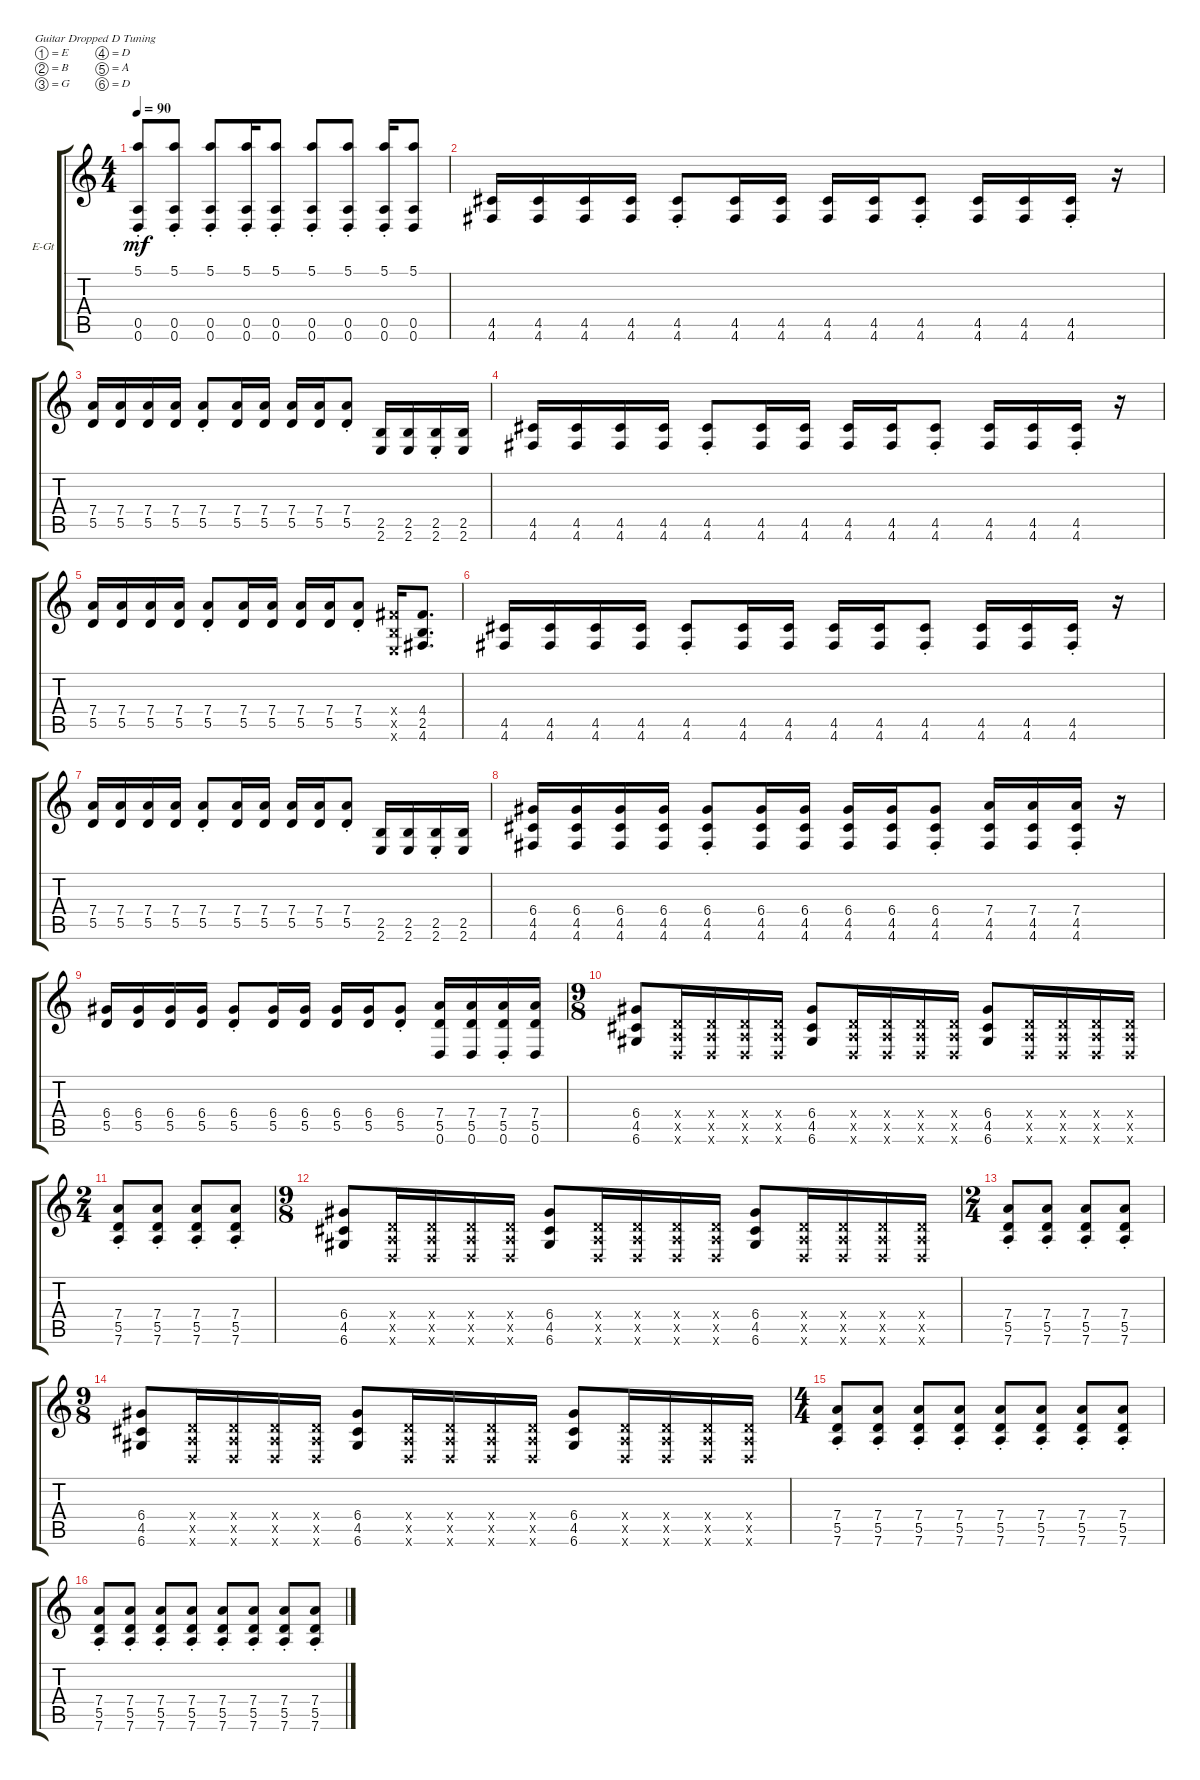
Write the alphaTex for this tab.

\defaultSystemsLayout 4
\bracketExtendMode groupsimilarinstruments
\firstSystemTrackNameOrientation horizontal
\otherSystemsTrackNameOrientation horizontal
\track ("dist" "E-Gt") {instrument distortionguitar}
\staff {score tabs}
\tuning (E4 B3 G3 D3 A2 D2)
\ts (4 4)
\tempo 90
\clef g2
\ks c
(0.6{st} 0.5{st} 5.1{st}).8{dy mf} (0.6{st} 0.5{st} 5.1{st}).8 (0.6{st} 0.5{st} 5.1{st}).8 (0.6{st} 0.5{st} 5.1{st}).16 (0.6{st} 0.5{st} 5.1{st}).8 (0.6{st} 0.5{st} 5.1{st}).8 (0.6{st} 0.5{st} 5.1{st}).8 (0.6{st} 0.5{st} 5.1{st}).16 (0.6 0.5 5.1).8 |
(4.6 4.5).16 (4.6 4.5).16 (4.6 4.5).16 (4.6 4.5).16 (4.6{st} 4.5{st}).8 (4.5 4.6).16 (4.6 4.5).16 (4.5 4.6).16 (4.6 4.5).16 (4.5{st} 4.6{st}).8 (4.6 4.5).16 (4.5 4.6).16 (4.6{st} 4.5{st}).16 r.16 |
(5.5 7.4).16 (5.5 7.4).16 (5.5 7.4).16 (5.5 7.4).16 (5.5{st} 7.4{st}).8 (5.5 7.4).16 (5.5 7.4).16 (5.5 7.4).16 (5.5 7.4).16 (5.5{st} 7.4{st}).8 (2.5 2.6).16 (2.5 2.6).16 (2.5{st} 2.6).16 (2.6 2.5).16 |
(4.6 4.5).16 (4.6 4.5).16 (4.6 4.5).16 (4.6 4.5).16 (4.6{st} 4.5{st}).8 (4.5 4.6).16 (4.6 4.5).16 (4.5 4.6).16 (4.6 4.5).16 (4.5{st} 4.6{st}).8 (4.6 4.5).16 (4.5 4.6).16 (4.6{st} 4.5{st}).16 r.16 |
(5.5 7.4).16 (5.5 7.4).16 (5.5 7.4).16 (5.5 7.4).16 (5.5{st} 7.4{st}).8 (5.5 7.4).16 (5.5 7.4).16 (5.5 7.4).16 (5.5 7.4).16 (5.5{st} 7.4{st}).8 (2.5{x} 2.6{x} 4.4{x}).16 (2.5 4.6 4.4).8{d} |
(4.6 4.5).16 (4.6 4.5).16 (4.6 4.5).16 (4.6 4.5).16 (4.6{st} 4.5{st}).8 (4.5 4.6).16 (4.6 4.5).16 (4.5 4.6).16 (4.6 4.5).16 (4.5{st} 4.6{st}).8 (4.6 4.5).16 (4.5 4.6).16 (4.6{st} 4.5{st}).16 r.16 |
(5.5 7.4).16 (5.5 7.4).16 (5.5 7.4).16 (5.5 7.4).16 (5.5{st} 7.4{st}).8 (5.5 7.4).16 (5.5 7.4).16 (5.5 7.4).16 (5.5 7.4).16 (5.5{st} 7.4{st}).8 (2.5 2.6).16 (2.5 2.6).16 (2.5{st} 2.6).16 (2.6 2.5).16 |
(6.4 4.6 4.5).16 (6.4 4.6 4.5).16 (6.4 4.6 4.5).16 (6.4 4.6 4.5).16 (6.4{st} 4.6{st} 4.5{st}).8 (6.4 4.5 4.6).16 (6.4 4.6 4.5).16 (6.4 4.5 4.6).16 (6.4 4.6 4.5).16 (6.4{st} 4.5{st} 4.6{st}).8 (7.4 4.6 4.5).16 (7.4 4.5 4.6).16 (7.4{st} 4.6{st} 4.5{st}).16 r.16 |
(6.4 5.5).16 (6.4 5.5).16 (6.4 5.5).16 (6.4 5.5).16 (6.4{st} 5.5{st}).8 (6.4 5.5).16 (6.4 5.5).16 (6.4 5.5).16 (6.4 5.5).16 (6.4{st} 5.5{st}).8 (5.5 7.4 0.6).16 (5.5 7.4 0.6).16 (5.5{st} 7.4 0.6).16 (5.5 7.4 0.6).16 |
\ts (9 8)
(6.6 4.5 6.4).8 (0.6{x} 0.5{x} 0.4{x}).16 (0.4{x} 0.5{x} 0.6{x}).16 (0.6{x} 0.5{x} 0.4{x}).16 (0.4{x} 0.5{x} 0.6{x}).16 (6.6 4.5 6.4).8 (0.6{x} 0.5{x} 0.4{x}).16 (0.4{x} 0.5{x} 0.6{x}).16 (0.6{x} 0.5{x} 0.4{x}).16 (0.4{x} 0.5{x} 0.6{x}).16 (6.6 4.5 6.4).8 (0.6{x} 0.5{x} 0.4{x}).16 (0.4{x} 0.5{x} 0.6{x}).16 (0.6{x} 0.5{x} 0.4{x}).16 (0.4{x} 0.5{x} 0.6{x}).16 |
\ts (2 4)
(7.6{st} 5.5{st} 7.4{st}).8 (7.6{st} 5.5{st} 7.4{st}).8 (7.6{st} 5.5{st} 7.4{st}).8 (7.6{st} 5.5{st} 7.4{st}).8 |
\ts (9 8)
(6.6 4.5 6.4).8 (0.6{x} 0.5{x} 0.4{x}).16 (0.4{x} 0.5{x} 0.6{x}).16 (0.6{x} 0.5{x} 0.4{x}).16 (0.4{x} 0.5{x} 0.6{x}).16 (6.6 4.5 6.4).8 (0.6{x} 0.5{x} 0.4{x}).16 (0.4{x} 0.5{x} 0.6{x}).16 (0.6{x} 0.5{x} 0.4{x}).16 (0.4{x} 0.5{x} 0.6{x}).16 (6.6 4.5 6.4).8 (0.6{x} 0.5{x} 0.4{x}).16 (0.4{x} 0.5{x} 0.6{x}).16 (0.6{x} 0.5{x} 0.4{x}).16 (0.4{x} 0.5{x} 0.6{x}).16 |
\ts (2 4)
(7.6{st} 5.5{st} 7.4{st}).8 (7.6{st} 5.5{st} 7.4{st}).8 (7.6{st} 5.5{st} 7.4{st}).8 (7.6{st} 5.5{st} 7.4{st}).8 |
\ts (9 8)
(6.6 4.5 6.4).8 (0.6{x} 0.5{x} 0.4{x}).16 (0.4{x} 0.5{x} 0.6{x}).16 (0.6{x} 0.5{x} 0.4{x}).16 (0.4{x} 0.5{x} 0.6{x}).16 (6.6 4.5 6.4).8 (0.6{x} 0.5{x} 0.4{x}).16 (0.4{x} 0.5{x} 0.6{x}).16 (0.6{x} 0.5{x} 0.4{x}).16 (0.4{x} 0.5{x} 0.6{x}).16 (6.6 4.5 6.4).8 (0.6{x} 0.5{x} 0.4{x}).16 (0.4{x} 0.5{x} 0.6{x}).16 (0.6{x} 0.5{x} 0.4{x}).16 (0.4{x} 0.5{x} 0.6{x}).16 |
\ts (4 4)
(7.6{st} 5.5{st} 7.4{st}).8 (7.6{st} 5.5{st} 7.4{st}).8 (7.6{st} 5.5{st} 7.4{st}).8 (7.6{st} 5.5{st} 7.4{st}).8 (7.6{st} 5.5{st} 7.4{st}).8 (7.6{st} 5.5{st} 7.4{st}).8 (7.6{st} 5.5{st} 7.4{st}).8 (7.6{st} 5.5{st} 7.4{st}).8 |
(7.6{st} 5.5{st} 7.4{st}).8 (7.6{st} 5.5{st} 7.4{st}).8 (7.6{st} 5.5{st} 7.4{st}).8 (7.6{st} 5.5{st} 7.4{st}).8 (7.6{st} 5.5{st} 7.4{st}).8 (7.6{st} 5.5{st} 7.4{st}).8 (7.6{st} 5.5{st} 7.4{st}).8 (7.6{st} 5.5{st} 7.4{st}).8
